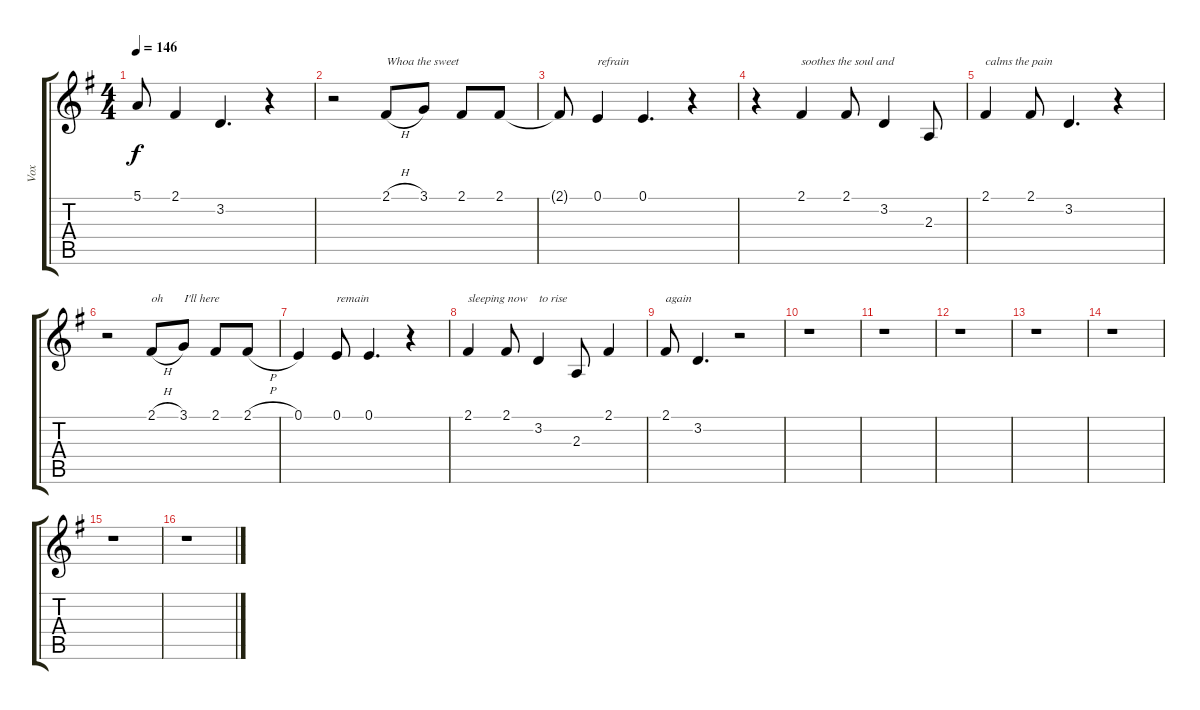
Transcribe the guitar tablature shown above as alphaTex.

\track ("Vox" "Vox") {mute instrument violin}
\staff {score tabs}
\tuning (E4 B3 G3 D3 A2 E2) {hide}
\ts (4 4)
\tempo 146
\clef g2
\ks g
5.1{t}.8{dy f} 2.1.4 3.2.4{d} r.4 |
r.2 2.1{h}.8{txt "Whoa the sweet"} 3.1.8 2.1.8 2.1.8 |
2.1{t}.8 0.1.4{txt "refrain"} 0.1.4{d} r.4 |
r.4 2.1.4{txt "soothes the soul and"} 2.1.8 3.2.4 2.3.8 |
2.1.4{txt "calms the pain"} 2.1.8 3.2.4{d} r.4 |
r.2 2.1{h}.8{txt "oh       I'll here"} 3.1.8 2.1.8 2.1{h}.8 |
0.1.4 0.1.8{txt "remain"} 0.1.4{d} r.4 |
2.1.4{txt "sleeping now    to rise"} 2.1.8 3.2.4 2.3.8 2.1.4 |
2.1.8{txt "again"} 3.2.4{d} r.2 |
r.1 |
r.1 |
r.1 |
r.1 |
r.1 |
r.1 |
r.1
